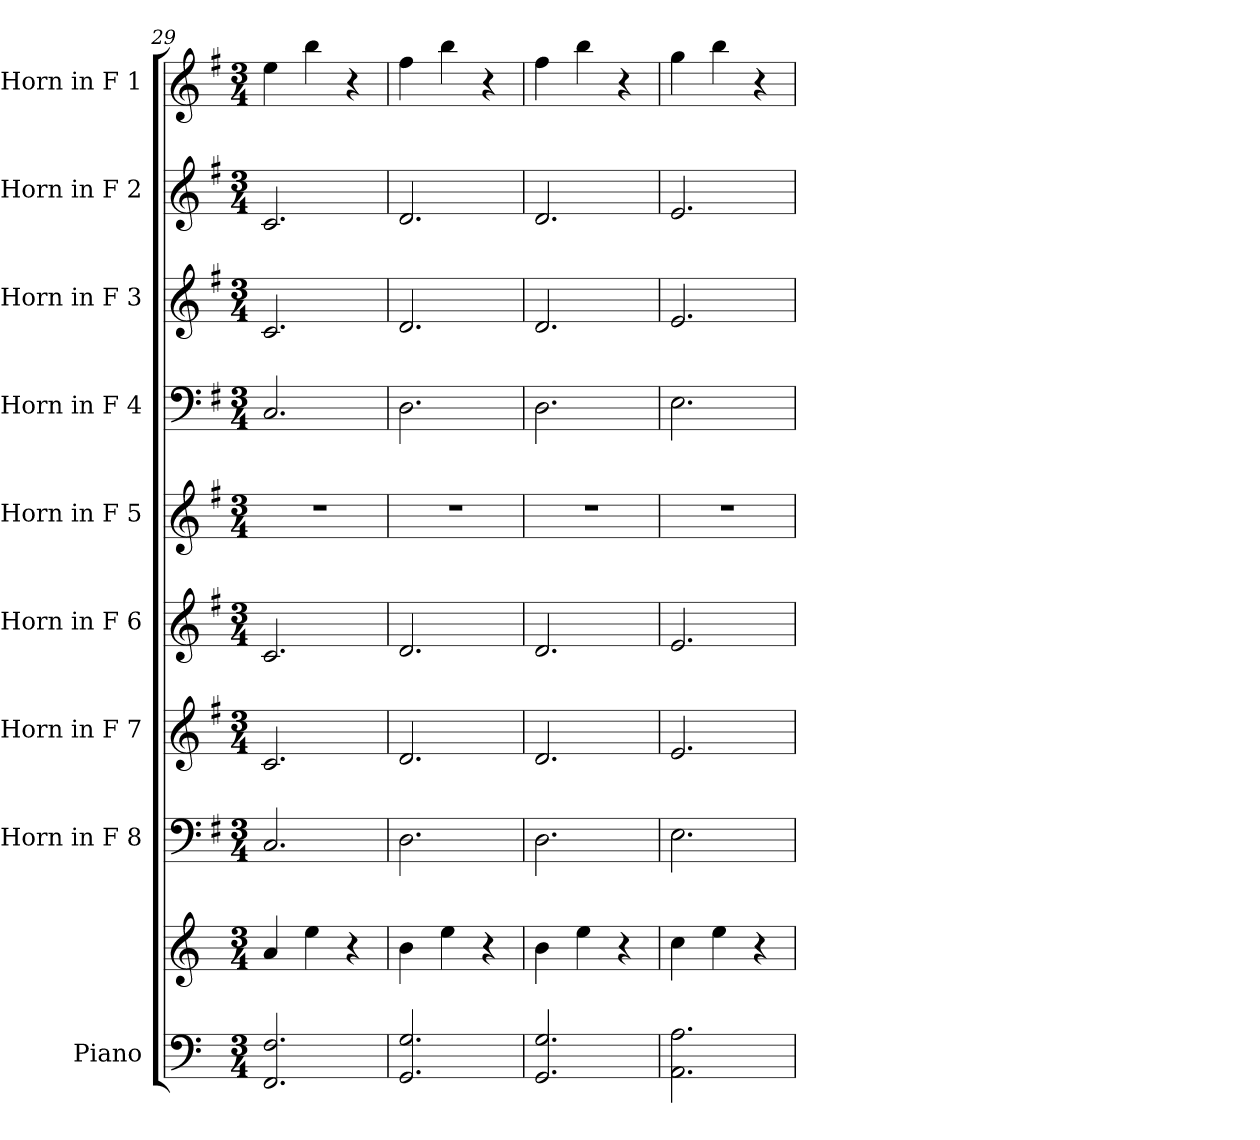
**kern	**kern	**kern	**kern	**kern	**kern	**kern	**kern	**kern	**kern
*part9	*part9	*part8	*part7	*part6	*part5	*part4	*part3	*part2	*part1
*staff10	*staff9	*staff8	*staff7	*staff6	*staff5	*staff4	*staff3	*staff2	*staff1
*I"Piano	*	*I"Horn in F 8	*I"Horn in F 7	*I"Horn in F 6	*I"Horn in F 5	*I"Horn in F 4	*I"Horn in F 3	*I"Horn in F 2	*I"Horn in F 1
*I'Pno.	*	*	*	*	*	*	*	*	*
*clefF4	*clefG2	*clefF4	*clefG2	*clefG2	*clefG2	*clefF4	*clefG2	*clefG2	*clefG2
*	*	*ITrd4c7	*ITrd4c7	*ITrd4c7	*ITrd4c7	*ITrd4c7	*ITrd4c7	*ITrd4c7	*ITrd4c7
*k[]	*k[]	*k[]	*k[]	*k[]	*k[]	*k[]	*k[]	*k[]	*k[]
*M3/4	*M3/4	*M3/4	*M3/4	*M3/4	*M3/4	*M3/4	*M3/4	*M3/4	*M3/4
=29	=29	=29	=29	=29	=29	=29	=29	=29	=29
2.FF/ 2.F/	4a/	2.FF/	2.F/	2.F/	2.r	2.FF/	2.F/	2.F/	4a\
.	4ee\	.	.	.	.	.	.	.	4ee\
.	4r	.	.	.	.	.	.	.	4r
=30	=30	=30	=30	=30	=30	=30	=30	=30	=30
2.GG/ 2.G/	4b\	2.GG\	2.G/	2.G/	2.r	2.GG\	2.G/	2.G/	4b\
.	4ee\	.	.	.	.	.	.	.	4ee\
.	4r	.	.	.	.	.	.	.	4r
=31	=31	=31	=31	=31	=31	=31	=31	=31	=31
2.GG/ 2.G/	4b\	2.GG\	2.G/	2.G/	2.r	2.GG\	2.G/	2.G/	4b\
.	4ee\	.	.	.	.	.	.	.	4ee\
.	4r	.	.	.	.	.	.	.	4r
=32	=32	=32	=32	=32	=32	=32	=32	=32	=32
2.AA\ 2.A\	4cc\	2.AA\	2.A/	2.A/	2.r	2.AA\	2.A/	2.A/	4cc\
.	4ee\	.	.	.	.	.	.	.	4ee\
.	4r	.	.	.	.	.	.	.	4r
=	=	=	=	=	=	=	=	=	=
*-	*-	*-	*-	*-	*-	*-	*-	*-	*-
